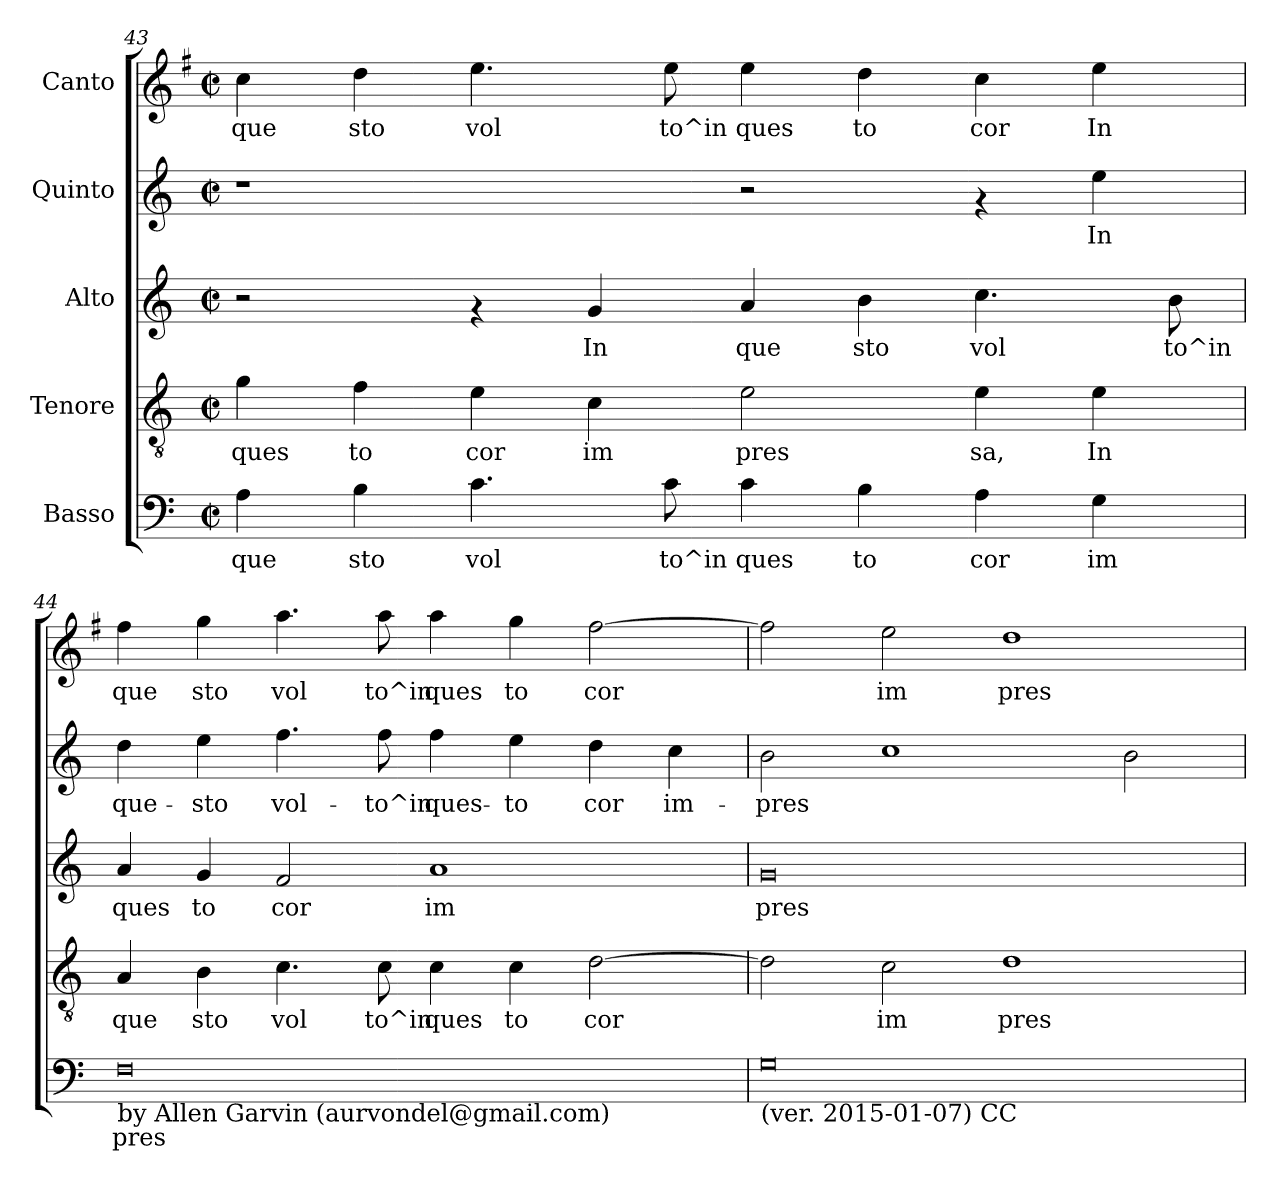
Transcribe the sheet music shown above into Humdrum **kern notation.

**kern	**text	**kern	**text	**kern	**text	**kern	**text	**kern	**text
*part5	*part5	*part4	*part4	*part3	*part3	*part2	*part2	*part1	*part1
*staff5	*staff5	*staff4	*staff4	*staff3	*staff3	*staff2	*staff2	*staff1	*staff1
*I"Basso	*	*I"Tenore	*	*I"Alto	*	*I"Quinto	*	*I"Canto	*
*clefF4	*	*clefGv2	*	*clefG2	*	*clefG2	*	*clefG2	*
*	*	*	*	*	*	*	*	*ITrd-3c-5	*
*k[]	*	*k[]	*	*k[]	*	*k[]	*	*k[]	*
*C:	*	*C:	*	*C:	*	*C:	*	*C:	*
*M2/2	*	*M2/2	*	*M2/2	*	*M2/2	*	*M2/2	*
*met(c|)	*	*met(c|)	*	*met(c|)	*	*met(c|)	*	*met(c|)	*
=43	=43	=43	=43	=43	=43	=43	=43	=43	=43
!	!LO:LY:b:cj	!	!LO:LY:b:cj	!	!	!	!	!	!LO:LY:b:cj
4A\	que	4g\	ques	2r	.	1r	.	4ff\	que
!	!LO:LY:b:cj	!	!LO:LY:b:cj	!	!	!	!	!	!LO:LY:b:cj
4B\	sto	4f\	to	.	.	.	.	4gg\	sto
!	!LO:LY:b:cj	!	!LO:LY:b:cj	!	!	!	!	!	!LO:LY:b:cj
4.c\	vol	4e\	cor	4rf	.	.	.	4.aa\	vol
!	!	!	!LO:LY:b:cj	!	!LO:LY:b:cj	!	!	!	!
.	.	4c\	im	4g/	In	.	.	.	.
!	!LO:LY:b:cj	!	!	!	!	!	!	!	!LO:LY:b:cj
8c\	to^in	.	.	.	.	.	.	8aa\	to^in
!	!LO:LY:b:cj	!	!LO:LY:b:cj	!	!LO:LY:b:cj	!	!	!	!LO:LY:b:cj
4c\	ques	2e\	pres	4a/	que	2r	.	4aa\	ques
!	!LO:LY:b:cj	!	!	!	!LO:LY:b:cj	!	!	!	!LO:LY:b:cj
4B\	to	.	.	4b\	sto	.	.	4gg\	to
!	!LO:LY:b:cj	!	!LO:LY:b:cj	!	!LO:LY:b:cj	!	!	!	!LO:LY:b:cj
4A\	cor	4e\	sa,	4.cc\	vol	4rf	.	4ff\	cor
!	!LO:LY:b:cj	!	!LO:LY:b:cj	!	!	!	!LO:LY:b:cj	!	!LO:LY:b:cj
4G\	im	4e\	In	.	.	4ee\	In	4aa\	In
!	!	!	!	!	!LO:LY:b:cj	!	!	!	!
.	.	.	.	8b\	to^in	.	.	.	.
=44	=44	=44	=44	=44	=44	=44	=44	=44	=44
!LO:TX:b:t=by Allen Garvin (aurvondel@gmail.com)	!	!	!	!	!	!	!	!	!
!	!LO:LY:b:cj	!	!LO:LY:b:cj	!	!LO:LY:b:cj	!	!LO:LY:b:cj	!	!LO:LY:b:cj
0F	pres	4A/	que	4a/	ques	4dd\	que-	4bb\	que
!	!	!	!LO:LY:b:cj	!	!LO:LY:b:cj	!	!LO:LY:b:cj	!	!LO:LY:b:cj
.	.	4B\	sto	4g/	to	4ee\	-sto	4ccc\	sto
!	!	!	!LO:LY:b:cj	!	!LO:LY:b:cj	!	!LO:LY:b:cj	!	!LO:LY:b:cj
.	.	4.c\	vol	2f/	cor	4.ff\	vol-	4.ddd\	vol
!	!	!	!LO:LY:b:cj	!	!	!	!LO:LY:b:cj	!	!LO:LY:b:cj
.	.	8c\	to^in	.	.	8ff\	-to^in	8ddd\	to^in
!	!	!	!LO:LY:b:cj	!	!LO:LY:b:cj	!	!LO:LY:b:cj	!	!LO:LY:b:cj
.	.	4c\	ques	1a	im	4ff\	ques-	4ddd\	ques
!	!	!	!LO:LY:b:cj	!	!	!	!LO:LY:b:cj	!	!LO:LY:b:cj
.	.	4c\	to	.	.	4ee\	-to	4ccc\	to
!	!	!	!LO:LY:b:cj	!	!	!	!LO:LY:b:cj	!	!LO:LY:b:cj
.	.	[>2d\	cor	.	.	4dd\	cor	[>2bb\	cor
!	!	!	!	!	!	!	!LO:LY:b:cj	!	!
.	.	.	.	.	.	4cc\	im-	.	.
=45	=45	=45	=45	=45	=45	=45	=45	=45	=45
!LO:TX:b:t=(ver. 2015-01-07) CC	!	!	!	!	!	!	!	!	!
!	!LO:LY:b:cj	!	!LO:LY:b:cj	!	!LO:LY:b:cj	!	!LO:LY:b:cj	!	!LO:LY:b:cj
0G	.	2d\]	.	0g	pres	2b\	-pres-	2bb\]	.
!	!	!	!LO:LY:b:cj	!	!	!	!LO:LY:b:cj	!	!LO:LY:b:cj
.	.	2c\	im	.	.	1cc	--	2aa\	im
!	!	!	!LO:LY:b:cj	!	!	!	!	!	!LO:LY:b:cj
.	.	1d	pres	.	.	.	.	1gg	pres
!	!	!	!	!	!	!	!LO:LY:b:cj	!	!
.	.	.	.	.	.	2b\	--	.	.
=	=	=	=	=	=	=	=	=	=
*-	*-	*-	*-	*-	*-	*-	*-	*-	*-
